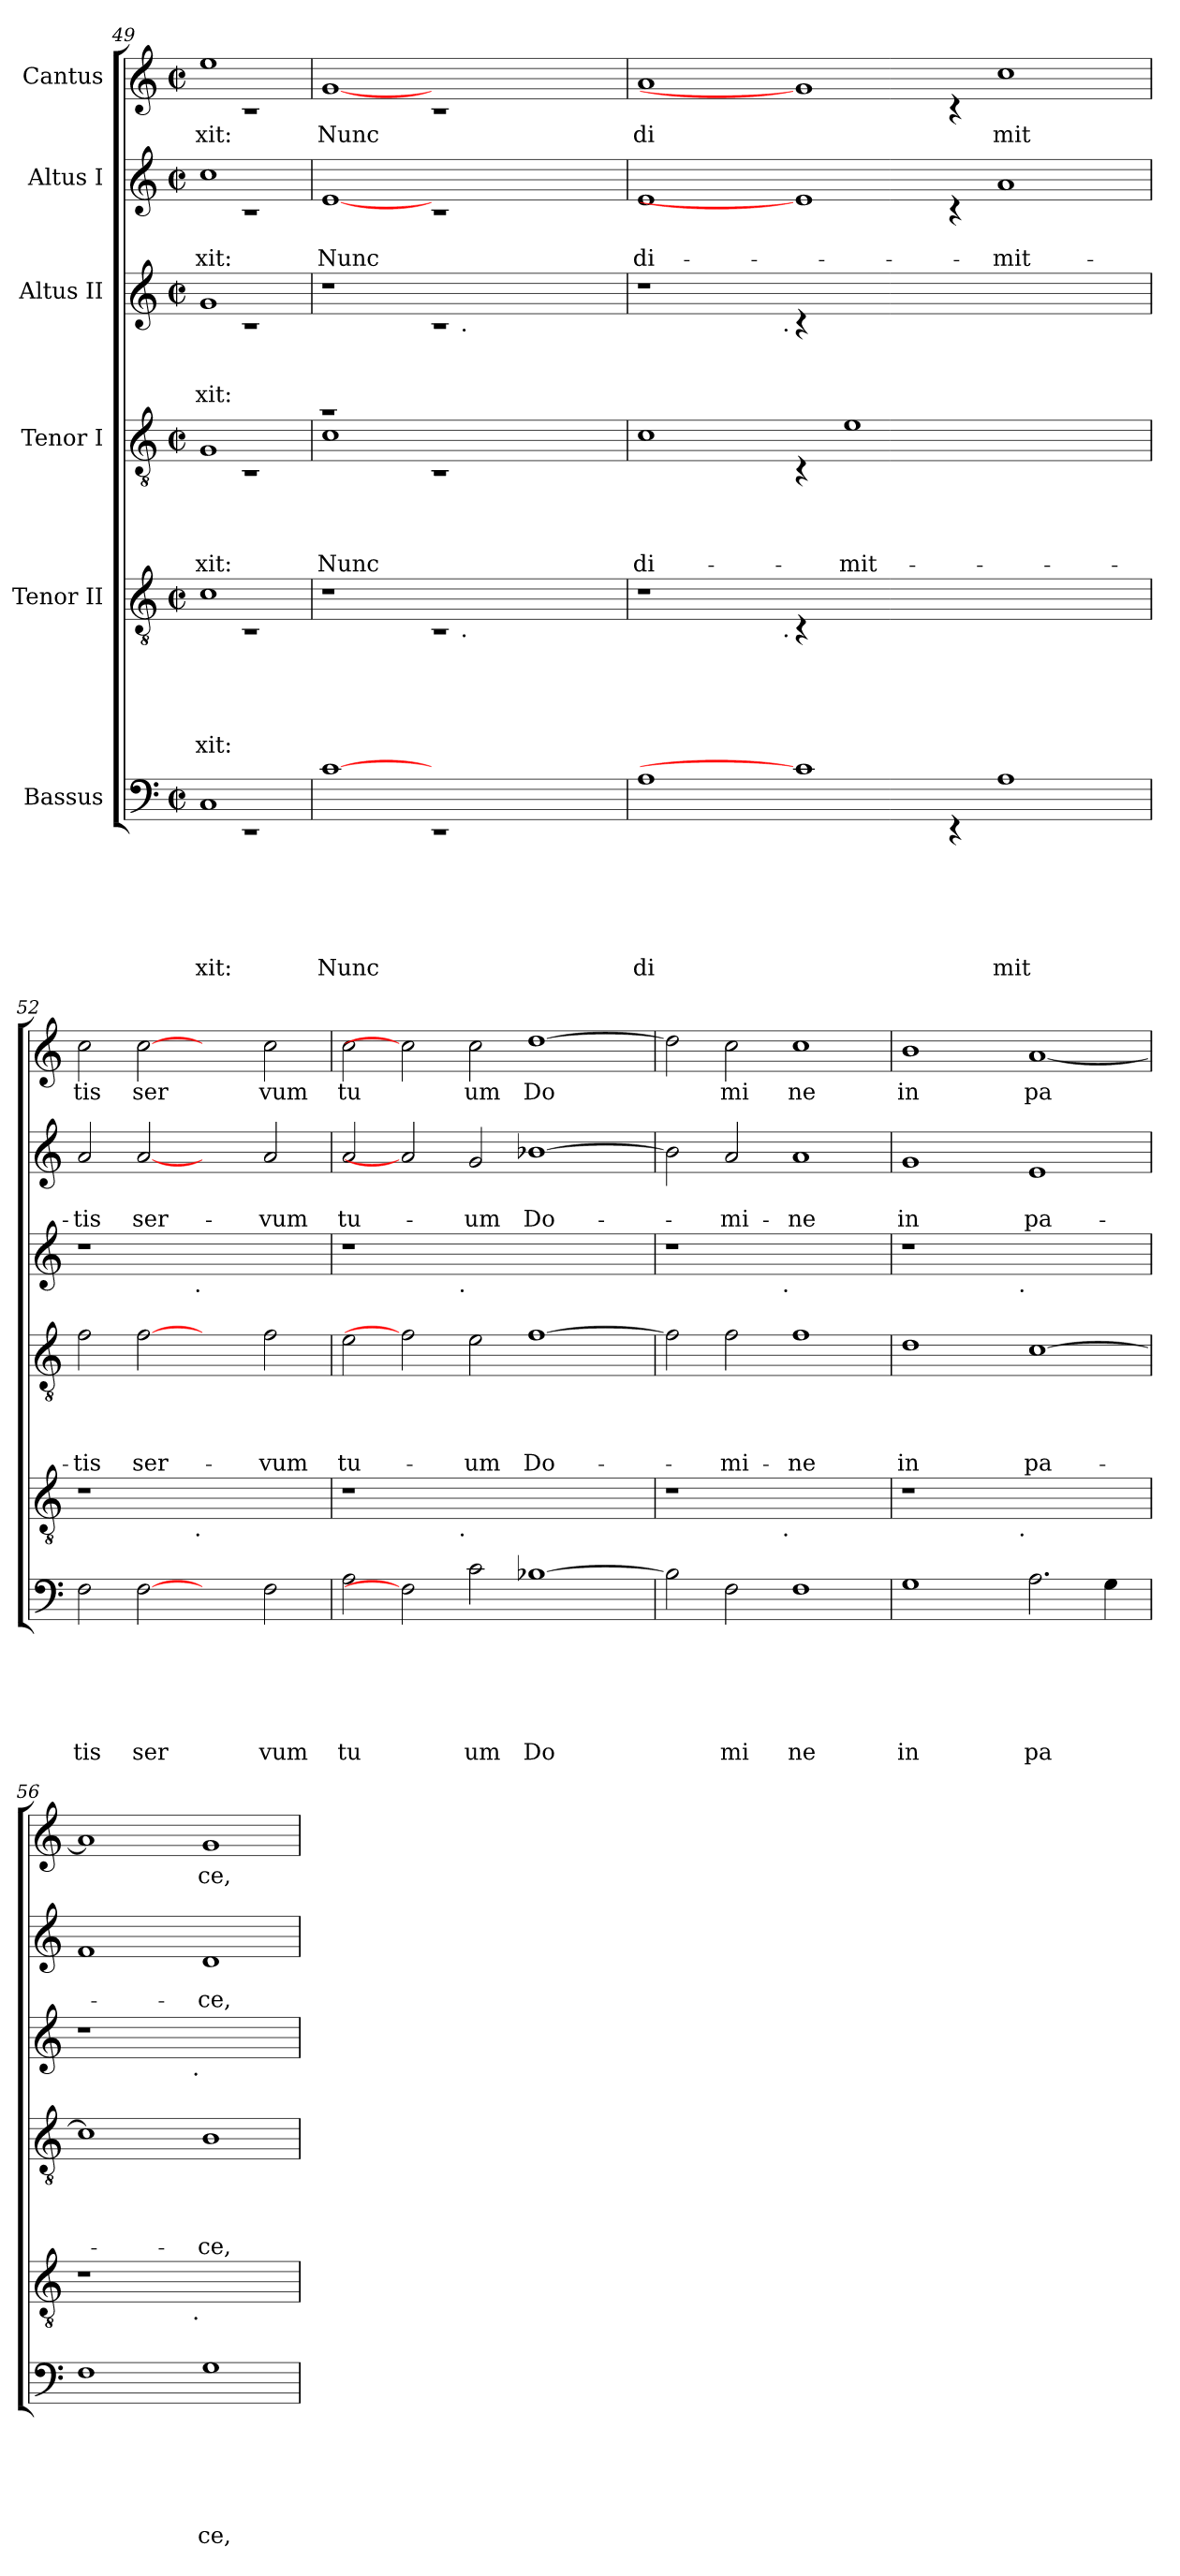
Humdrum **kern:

**kern	**text	**text	**text	**text	**text	**text	**kern	**text	**text	**text	**text	**text	**kern	**text	**text	**text	**text	**kern	**text	**text	**text	**kern	**text	**text	**kern	**text
*part6	*part6	*part6	*part6	*part6	*part6	*part6	*part5	*part5	*part5	*part5	*part5	*part5	*part4	*part4	*part4	*part4	*part4	*part3	*part3	*part3	*part3	*part2	*part2	*part2	*part1	*part1
*staff6	*staff6	*staff6	*staff6	*staff6	*staff6	*staff6	*staff5	*staff5	*staff5	*staff5	*staff5	*staff5	*staff4	*staff4	*staff4	*staff4	*staff4	*staff3	*staff3	*staff3	*staff3	*staff2	*staff2	*staff2	*staff1	*staff1
*I"Bassus	*	*	*	*	*	*	*I"Tenor II	*	*	*	*	*	*I"Tenor I	*	*	*	*	*I"Altus II	*	*	*	*I"Altus I	*	*	*I"Cantus	*
*clefF4	*	*	*	*	*	*	*clefGv2	*	*	*	*	*	*clefGv2	*	*	*	*	*clefG2	*	*	*	*clefG2	*	*	*clefG2	*
*k[]	*	*	*	*	*	*	*k[]	*	*	*	*	*	*k[]	*	*	*	*	*k[]	*	*	*	*k[]	*	*	*k[]	*
*C:	*	*	*	*	*	*	*C:	*	*	*	*	*	*C:	*	*	*	*	*C:	*	*	*	*C:	*	*	*C:	*
*M2/2	*	*	*	*	*	*	*M2/2	*	*	*	*	*	*M2/2	*	*	*	*	*M2/2	*	*	*	*M2/2	*	*	*M2/2	*
*met(c|)	*	*	*	*	*	*	*met(c|)	*	*	*	*	*	*met(c|)	*	*	*	*	*met(c|)	*	*	*	*met(c|)	*	*	*met(c|)	*
=49	=49	=49	=49	=49	=49	=49	=49	=49	=49	=49	=49	=49	=49	=49	=49	=49	=49	=49	=49	=49	=49	=49	=49	=49	=49	=49
!	!	!	!	!	!	!LO:LY:b	!	!	!	!	!	!LO:LY:b	!	!	!	!	!LO:LY:b	!	!	!	!LO:LY:b	!	!	!LO:LY:b	!	!LO:LY:b
*^	*	*	*	*	*	*	*^	*	*	*	*	*	*^	*	*	*	*	*^	*	*	*	*^	*	*	*^	*
1C	1rEE	.	.	.	.	.	xit:	1c	1rC	.	.	.	.	-xit:	1G	1rC	.	.	.	-xit:	1g	1rc	.	.	-xit:	1cc	1rc	.	-xit:	1ee	1rc	xit:
!!LO:LB:g=z
=50	=50	=50	=50	=50	=50	=50	=50	=50	=50	=50	=50	=50	=50	=50	=50	=50	=50	=50	=50	=50	=50	=50	=50	=50	=50	=50	=50	=50	=50	=50	=50	=50
!	!	!	!	!	!	!	!LO:LY:b	!	!	!	!	!	!	!	!	!	!	!	!	!LO:LY:b	!	!	!	!	!	!	!	!	!LO:LY:b	!	!	!LO:LY:b
*	*	*	*	*	*	*	*	*	*	*	*	*	*	*	*	*	*	*	*	*	*	*	*	*	*	*v	*v	*	*	*	*	*
*v	*v	*	*	*	*	*	*	*	*	*	*	*	*	*	*	*	*	*	*	*	*	*	*	*	*	*	*	*	*v	*v	*
[1c	.	.	.	.	.	Nunc	1r	1ryy	.	.	.	.	.	1ra	1c	.	.	.	Nunc	1r	1ryy	.	.	.	[1e	.	Nunc	[1g	Nunc
1rEE	.	.	.	.	.	.	1rC	16.ryy	.	.	.	.	.	1ryy	1rC	.	.	.	.	1rc	16.ryy	.	.	.	1rc	.	.	1rc	.
!	!	!	!	!	!	!	!	!	!	!	!	!	!	!	!	!	!	!	!	!	!LO:TX:b:t=.	!	!	!	!	!	!	!	!
!	!	!	!	!	!	!	!	!LO:TX:b:t=.	!	!	!	!	!	!	!	!	!	!	!	!	!	!	!	!	!	!	!	!	!
.	.	.	.	.	.	.	.	2ryy	.	.	.	.	.	.	.	.	.	.	.	.	2ryy	.	.	.	.	.	.	.	.
.	.	.	.	.	.	.	.	4ryy	.	.	.	.	.	.	.	.	.	.	.	.	4ryy	.	.	.	.	.	.	.	.
.	.	.	.	.	.	.	.	8ryy	.	.	.	.	.	.	.	.	.	.	.	.	8ryy	.	.	.	.	.	.	.	.
.	.	.	.	.	.	.	.	32ryy	.	.	.	.	.	.	.	.	.	.	.	.	32ryy	.	.	.	.	.	.	.	.
=51	=51	=51	=51	=51	=51	=51	=51	=51	=51	=51	=51	=51	=51	=51	=51	=51	=51	=51	=51	=51	=51	=51	=51	=51	=51	=51	=51	=51	=51
!	!	!	!	!	!	!LO:LY:b	!	!	!	!	!	!	!	!	!	!	!	!	!LO:LY:b	!	!	!	!	!	!	!	!LO:LY:b	!	!LO:LY:b
*	*	*	*	*	*	*	*	*	*	*	*	*	*	*v	*v	*	*	*	*	*	*	*	*	*	*	*	*	*	*
1A	.	.	.	.	.	di	1r	2ryy	.	.	.	.	.	1c	.	.	.	di-	1r	2ryy	.	.	.	1e	.	di-	1a	di
.	.	.	.	.	.	.	.	4...ryy	.	.	.	.	.	.	.	.	.	.	.	4...ryy	.	.	.	.	.	.	.	.
!	!	!	!	!	!	!	!	!	!	!	!	!	!	!	!	!	!	!	!	!LO:TX:b:t=.	!	!	!	!	!	!	!	!
!	!	!	!	!	!	!	!	!LO:TX:b:t=.	!	!	!	!	!	!	!	!	!	!	!	!	!	!	!	!	!	!	!	!
.	.	.	.	.	.	.	.	1ryy	.	.	.	.	.	.	.	.	.	.	.	1ryy	.	.	.	.	.	.	.	.
1c]	.	.	.	.	.	.	4rC	.	.	.	.	.	.	4rC	.	.	.	.	4rc	.	.	.	.	1e]	.	.	1g]	.
!	!	!	!	!	!	!	!	!	!	!	!	!	!	!	!	!	!	!LO:LY:b	!	!	!	!	!	!	!	!	!	!
.	.	.	.	.	.	.	0ryy	.	.	.	.	.	.	1e	.	.	.	-mit-	0ryy	.	.	.	.	.	.	.	.	.
.	.	.	.	.	.	.	.	1ryy	.	.	.	.	.	.	.	.	.	.	.	1ryy	.	.	.	.	.	.	.	.
4rEE	.	.	.	.	.	.	.	.	.	.	.	.	.	.	.	.	.	.	.	.	.	.	.	4rc	.	.	4rc	.
!	!	!	!	!	!	!LO:LY:b	!	!	!	!	!	!	!	!	!	!	!	!	!	!	!	!	!	!	!	!LO:LY:b	!	!LO:LY:b
1A	.	.	.	.	.	mit	.	.	.	.	.	.	.	1ryy	.	.	.	.	.	.	.	.	.	1a	.	-mit-	1cc	mit
.	.	.	.	.	.	.	.	4ryy	.	.	.	.	.	.	.	.	.	.	.	4ryy	.	.	.	.	.	.	.	.
.	.	.	.	.	.	.	.	32ryy	.	.	.	.	.	.	.	.	.	.	.	32ryy	.	.	.	.	.	.	.	.
=52	=52	=52	=52	=52	=52	=52	=52	=52	=52	=52	=52	=52	=52	=52	=52	=52	=52	=52	=52	=52	=52	=52	=52	=52	=52	=52	=52	=52
!	!	!	!	!	!	!LO:LY:b	!	!	!	!	!	!	!	!	!	!	!	!LO:LY:b	!	!	!	!	!	!	!	!LO:LY:b	!	!LO:LY:b
2F\	.	.	.	.	.	tis	1r	2ryy	.	.	.	.	.	2f\	.	.	.	-tis	1r	2ryy	.	.	.	2a/	.	-tis	2cc\	tis
!	!	!	!	!	!	!LO:LY:b	!	!	!	!	!	!	!	!	!	!	!	!LO:LY:b	!	!	!	!	!	!	!	!LO:LY:b	!	!LO:LY:b
[2F	.	.	.	.	.	ser	.	4...ryy	.	.	.	.	.	[2f	.	.	.	ser-	.	4...ryy	.	.	.	[2a	.	ser-	[2cc	ser
!	!	!	!	!	!	!	!	!	!	!	!	!	!	!	!	!	!	!	!	!LO:TX:b:t=.	!	!	!	!	!	!	!	!
!	!	!	!	!	!	!	!	!LO:TX:b:t=.	!	!	!	!	!	!	!	!	!	!	!	!	!	!	!	!	!	!	!	!
.	.	.	.	.	.	.	.	1ryy	.	.	.	.	.	.	.	.	.	.	.	1ryy	.	.	.	.	.	.	.	.
2ryy	.	.	.	.	.	.	1ryy	.	.	.	.	.	.	2ryy	.	.	.	.	1ryy	.	.	.	.	2ryy	.	.	2ryy	.
!	!	!	!	!	!	!LO:LY:b	!	!	!	!	!	!	!	!	!	!	!	!LO:LY:b	!	!	!	!	!	!	!	!LO:LY:b	!	!LO:LY:b
2F\	.	.	.	.	.	vum	.	.	.	.	.	.	.	2f\	.	.	.	-vum	.	.	.	.	.	2a/	.	-vum	2cc\	vum
.	.	.	.	.	.	.	.	32ryy	.	.	.	.	.	.	.	.	.	.	.	32ryy	.	.	.	.	.	.	.	.
=53	=53	=53	=53	=53	=53	=53	=53	=53	=53	=53	=53	=53	=53	=53	=53	=53	=53	=53	=53	=53	=53	=53	=53	=53	=53	=53	=53	=53
!	!	!	!	!	!	!LO:LY:b	!	!	!	!	!	!	!	!	!	!	!	!LO:LY:b	!	!	!	!	!	!	!	!LO:LY:b	!	!LO:LY:b
2A\	.	.	.	.	.	tu	1r	2ryy	.	.	.	.	.	2e\	.	.	.	tu-	1r	2ryy	.	.	.	2a/	.	tu-	2cc\	tu
2F]	.	.	.	.	.	.	.	4...ryy	.	.	.	.	.	2f]	.	.	.	.	.	4...ryy	.	.	.	2a]	.	.	2cc]	.
!	!	!	!	!	!	!	!	!	!	!	!	!	!	!	!	!	!	!	!	!LO:TX:b:t=.	!	!	!	!	!	!	!	!
!	!	!	!	!	!	!	!	!LO:TX:b:t=.	!	!	!	!	!	!	!	!	!	!	!	!	!	!	!	!	!	!	!	!
.	.	.	.	.	.	.	.	1ryy	.	.	.	.	.	.	.	.	.	.	.	1ryy	.	.	.	.	.	.	.	.
!	!	!	!	!	!	!LO:LY:b	!	!	!	!	!	!	!	!	!	!	!	!LO:LY:b	!	!	!	!	!	!	!	!LO:LY:b	!	!LO:LY:b
2c\	.	.	.	.	.	um	1.ryy	.	.	.	.	.	.	2e\	.	.	.	-um	1.ryy	.	.	.	.	2g/	.	-um	2cc\	um
!	!	!	!	!	!	!LO:LY:b	!	!	!	!	!	!	!	!	!	!	!	!LO:LY:b	!	!	!	!	!	!	!	!LO:LY:b	!	!LO:LY:b
[>1B-X	.	.	.	.	.	Do	.	.	.	.	.	.	.	[>1f	.	.	.	Do-	.	.	.	.	.	[>1b-X	.	Do-	[>1dd	Do
.	.	.	.	.	.	.	.	2ryy	.	.	.	.	.	.	.	.	.	.	.	2ryy	.	.	.	.	.	.	.	.
.	.	.	.	.	.	.	.	32ryy	.	.	.	.	.	.	.	.	.	.	.	32ryy	.	.	.	.	.	.	.	.
=54	=54	=54	=54	=54	=54	=54	=54	=54	=54	=54	=54	=54	=54	=54	=54	=54	=54	=54	=54	=54	=54	=54	=54	=54	=54	=54	=54	=54
2B-\]	.	.	.	.	.	.	1r	2ryy	.	.	.	.	.	2f\]	.	.	.	.	1r	2ryy	.	.	.	2b-\]	.	.	2dd\]	.
!	!	!	!	!	!	!LO:LY:b	!	!	!	!	!	!	!	!	!	!	!	!LO:LY:b	!	!	!	!	!	!	!	!LO:LY:b	!	!LO:LY:b
2F\	.	.	.	.	.	mi	.	4...ryy	.	.	.	.	.	2f\	.	.	.	-mi-	.	4...ryy	.	.	.	2a/	.	-mi-	2cc\	mi
!	!	!	!	!	!	!	!	!	!	!	!	!	!	!	!	!	!	!	!	!LO:TX:b:t=.	!	!	!	!	!	!	!	!
!	!	!	!	!	!	!	!	!LO:TX:b:t=.	!	!	!	!	!	!	!	!	!	!	!	!	!	!	!	!	!	!	!	!
.	.	.	.	.	.	.	.	1ryy	.	.	.	.	.	.	.	.	.	.	.	1ryy	.	.	.	.	.	.	.	.
!	!	!	!	!	!	!LO:LY:b	!	!	!	!	!	!	!	!	!	!	!	!LO:LY:b	!	!	!	!	!	!	!	!LO:LY:b	!	!LO:LY:b
1F	.	.	.	.	.	ne	1ryy	.	.	.	.	.	.	1f	.	.	.	-ne	1ryy	.	.	.	.	1a	.	-ne	1cc	ne
.	.	.	.	.	.	.	.	32ryy	.	.	.	.	.	.	.	.	.	.	.	32ryy	.	.	.	.	.	.	.	.
=55	=55	=55	=55	=55	=55	=55	=55	=55	=55	=55	=55	=55	=55	=55	=55	=55	=55	=55	=55	=55	=55	=55	=55	=55	=55	=55	=55	=55
!	!	!	!	!	!	!LO:LY:b	!	!	!	!	!	!	!	!	!	!	!	!LO:LY:b	!	!	!	!	!	!	!	!LO:LY:b	!	!LO:LY:b
1G	.	.	.	.	.	in	1r	2ryy	.	.	.	.	.	1d	.	.	.	in	1r	2ryy	.	.	.	1g	.	in	1b	in
.	.	.	.	.	.	.	.	4...ryy	.	.	.	.	.	.	.	.	.	.	.	4...ryy	.	.	.	.	.	.	.	.
!	!	!	!	!	!	!	!	!	!	!	!	!	!	!	!	!	!	!	!	!LO:TX:b:t=.	!	!	!	!	!	!	!	!
!	!	!	!	!	!	!	!	!LO:TX:b:t=.	!	!	!	!	!	!	!	!	!	!	!	!	!	!	!	!	!	!	!	!
.	.	.	.	.	.	.	.	1ryy	.	.	.	.	.	.	.	.	.	.	.	1ryy	.	.	.	.	.	.	.	.
!	!	!	!	!	!	!LO:LY:b	!	!	!	!	!	!	!	!	!	!	!	!LO:LY:b	!	!	!	!	!	!	!	!LO:LY:b	!	!LO:LY:b
2.A\	.	.	.	.	.	pa	1ryy	.	.	.	.	.	.	[>1c	.	.	.	pa-	1ryy	.	.	.	.	1e	.	pa-	[<1a	pa
4G\	.	.	.	.	.	.	.	.	.	.	.	.	.	.	.	.	.	.	.	.	.	.	.	.	.	.	.	.
.	.	.	.	.	.	.	.	32ryy	.	.	.	.	.	.	.	.	.	.	.	32ryy	.	.	.	.	.	.	.	.
=56	=56	=56	=56	=56	=56	=56	=56	=56	=56	=56	=56	=56	=56	=56	=56	=56	=56	=56	=56	=56	=56	=56	=56	=56	=56	=56	=56	=56
1F	.	.	.	.	.	.	1r	2ryy	.	.	.	.	.	1c]	.	.	.	.	1r	2ryy	.	.	.	1f	.	.	1a]	.
.	.	.	.	.	.	.	.	4...ryy	.	.	.	.	.	.	.	.	.	.	.	4...ryy	.	.	.	.	.	.	.	.
!	!	!	!	!	!	!	!	!	!	!	!	!	!	!	!	!	!	!	!	!LO:TX:b:t=.	!	!	!	!	!	!	!	!
!	!	!	!	!	!	!	!	!LO:TX:b:t=.	!	!	!	!	!	!	!	!	!	!	!	!	!	!	!	!	!	!	!	!
.	.	.	.	.	.	.	.	1ryy	.	.	.	.	.	.	.	.	.	.	.	1ryy	.	.	.	.	.	.	.	.
!	!	!	!	!	!	!LO:LY:b	!	!	!	!	!	!	!	!	!	!	!	!LO:LY:b	!	!	!	!	!	!	!	!LO:LY:b	!	!LO:LY:b
1G	.	.	.	.	.	ce,	1ryy	.	.	.	.	.	.	1B	.	.	.	-ce,	1ryy	.	.	.	.	1d	.	-ce,	1g	ce,
.	.	.	.	.	.	.	.	32ryy	.	.	.	.	.	.	.	.	.	.	.	32ryy	.	.	.	.	.	.	.	.
*	*	*	*	*	*	*	*v	*v	*	*	*	*	*	*	*	*	*	*	*v	*v	*	*	*	*	*	*	*	*
=	=	=	=	=	=	=	=	=	=	=	=	=	=	=	=	=	=	=	=	=	=	=	=	=	=	=
*-	*-	*-	*-	*-	*-	*-	*-	*-	*-	*-	*-	*-	*-	*-	*-	*-	*-	*-	*-	*-	*-	*-	*-	*-	*-	*-
